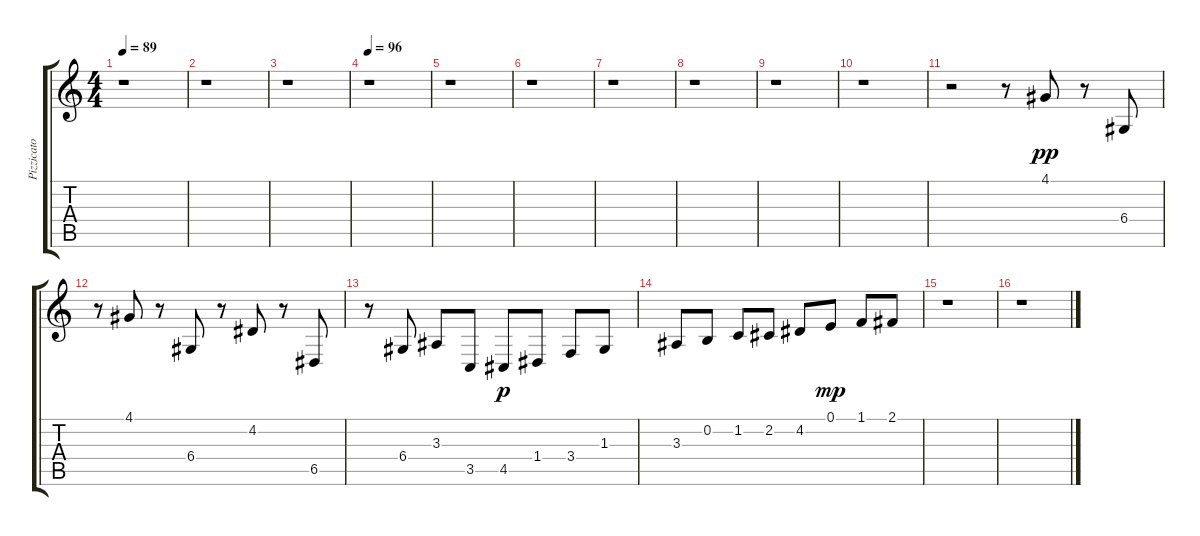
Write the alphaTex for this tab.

\track ("Pizzicato violins" "Pizzicato ") {instrument pizzicatostrings}
\staff {score tabs}
\tuning (E4 B3 G3 D3 A2 E2) {hide}
\ts (4 4)
\tempo 89
\clef g2
\ks c
r.1{dy f} |
r.1 |
r.1 |
\tempo 96
r.1 |
r.1 |
r.1 |
r.1 |
r.1 |
r.1 |
r.1 |
r.2 r.8 4.1.8{dy pp} r.8 6.4.8 |
r.8 4.1.8 r.8 6.4.8 r.8 4.2.8 r.8 6.5.8 |
r.8 6.4.8 3.3.8 3.5.8 4.5.8{dy p} 1.4.8 3.4.8 1.3.8 |
3.3.8 0.2.8 1.2.8 2.2.8 4.2.8 0.1.8{dy mp} 1.1.8 2.1.8 |
r.1 |
r.1
